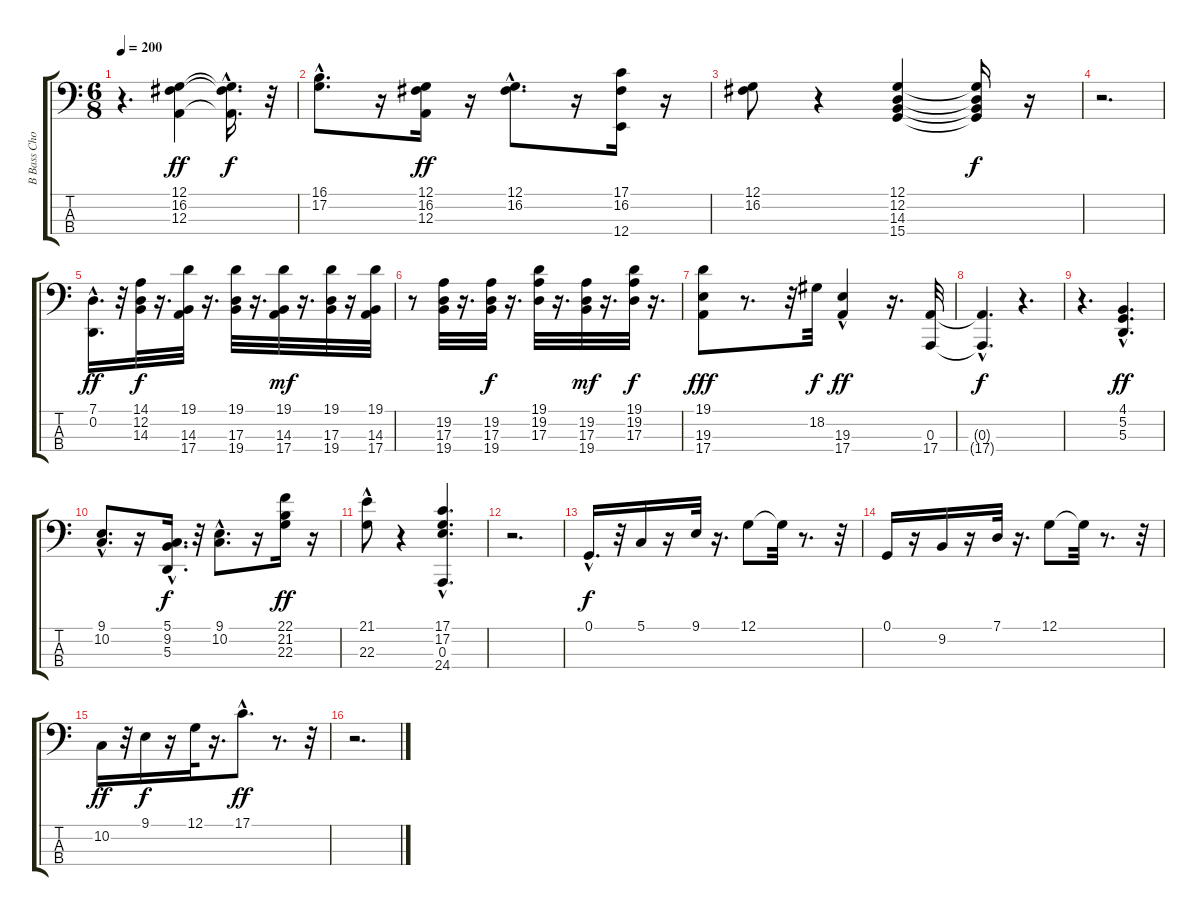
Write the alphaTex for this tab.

\track ("B Bass Chords       " "B Bass Cho") {instrument honkytonkpiano}
\staff {score tabs}
\tuning (G2 D2 A1 E1) {hide}
\ts (6 8)
\tempo 200
\clef f4
\ks c
r.4{d dy f} (12.1 16.2 12.3).4{dy ff} (12.1{t} 16.2{hac t} 12.3{t}).16{d dy f} r.32 |
(16.1{hac} 17.2{hac}).8{d} r.16 (12.1 16.2 12.3).16{dy ff} r.16 (12.1{hac} 16.2).8{d} r.16 (17.1 16.2 12.4).16 r.16 |
(12.1 16.2).8 r.4 (12.1 12.2 14.3 15.4).4 (12.1{t} 12.2{t} 14.3{t} 15.4{t}).16{dy f} r.16 |
r.2{d} |
(7.1{hac} 0.2{hac}).16{d dy ff} r.32 (14.1 12.2 14.3).32{dy f} r.16{d} (19.1 14.3 17.4).32 r.16{d} (19.1 17.3 19.4).32 r.16{d} (19.1 14.3 17.4).32{dy mf} r.16{d} (19.1 17.3 19.4).32 r.16 (19.1 14.3 17.4).32 |
r.8 (19.2 17.3 19.4).32 r.16{d} (19.2 17.3 19.4).32{dy f} r.16{d} (19.1 19.2 17.3).32 r.16{d} (19.2 17.3 19.4).32{dy mf} r.16{d} (19.1 19.2 17.3).32{dy f} r.16{d} |
(19.1 19.3 17.4).8{dy fff} r.8{d} r.32 18.2.32{dy f} (19.3 17.4{hac}).4{dy ff} r.16{d} (0.3 17.4).32 |
(0.3{hac t} 17.4{hac t}).4{d dy f} r.4{d} |
r.4{d} (4.1{hac} 5.2 5.3{hac}).4{d dy ff} |
(9.1{hac} 10.2{hac}).8{d} r.16 (5.1 9.2{hac} 5.3{hac}).16{d dy f} r.32 (9.1{hac} 10.2{hac}).8{d} r.16 (22.1 21.2 22.3).16{dy ff} r.16 |
(21.1 22.3{hac}).8 r.4 (17.1{hac} 17.2 0.3{hac} 24.4).4{d} |
r.2{d} |
0.1{hac}.16{d dy f} r.32 5.1.16 r.16 9.1.32 r.16{d} 12.1.8 12.1{t}.32 r.8{d} r.32 |
0.1.16 r.16 9.2.16 r.16 7.1.32 r.16{d} 12.1.8 12.1{t}.32 r.8{d} r.32 |
10.2.16{dy ff} r.32 9.1.16{dy f} r.16 12.1.32 r.16{d} 17.1{hac}.8{d dy ff} r.8{d} r.32 |
r.2{d}
